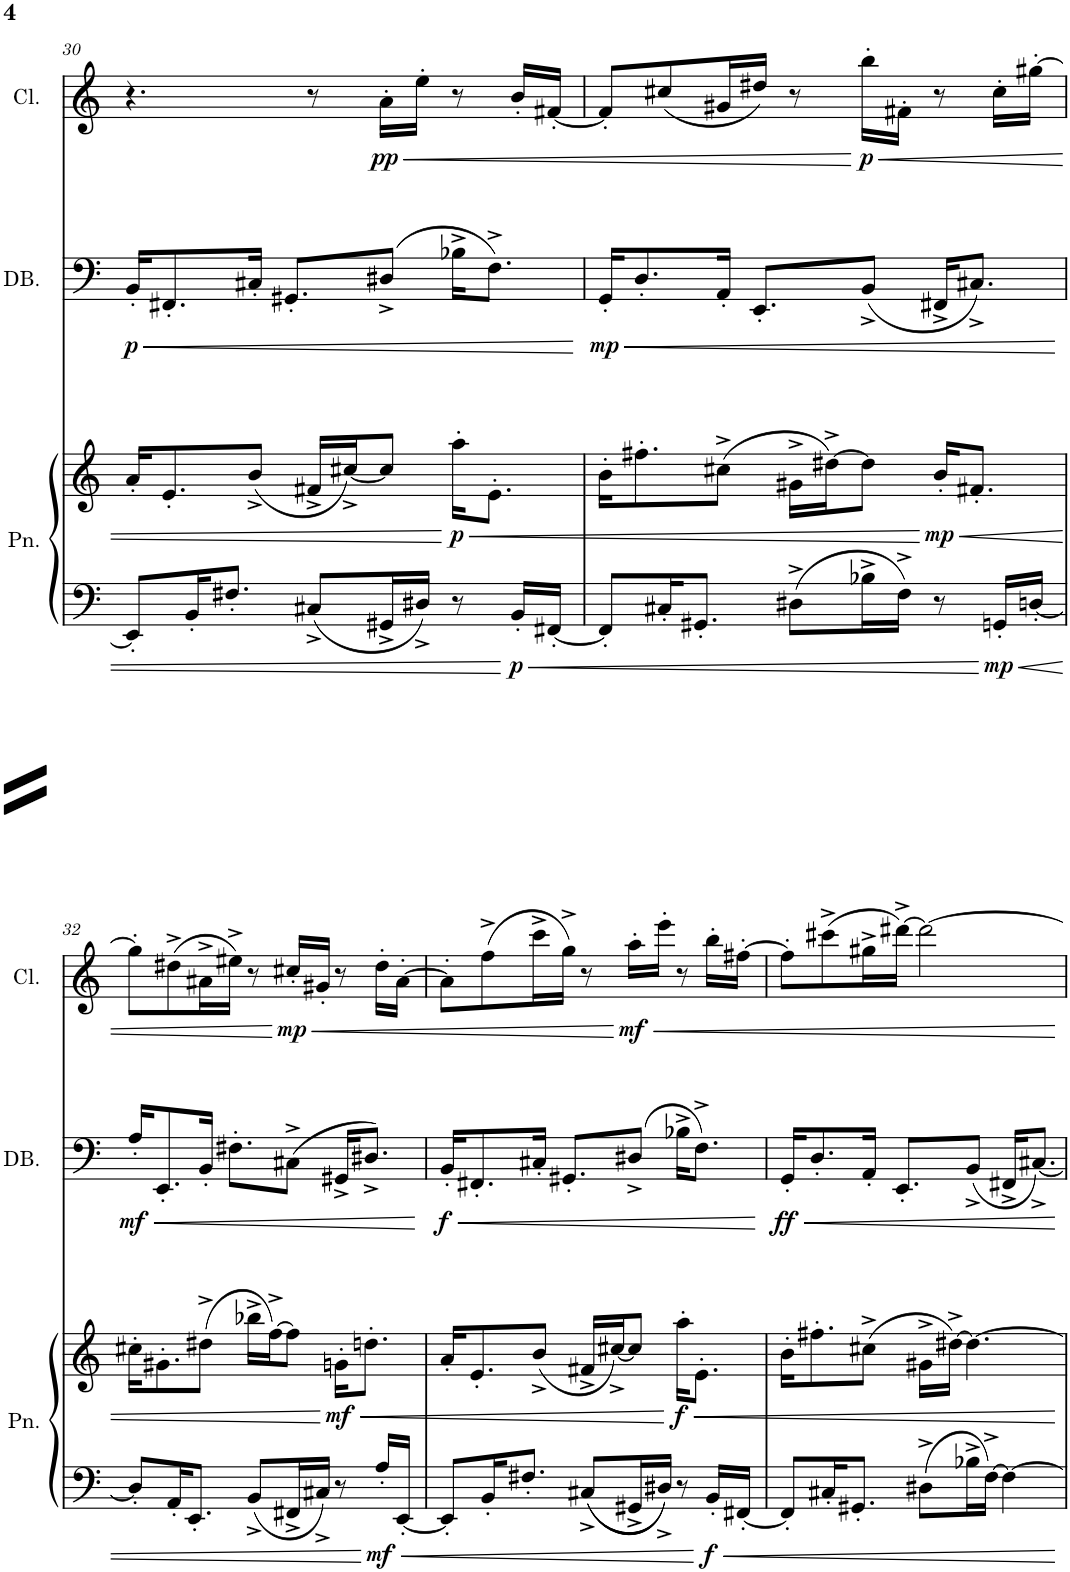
**kern	**kern	**dynam	**kern	**dynam	**kern	**dynam
*part3	*part3	*part3	*part2	*part2	*part1	*part1
*staff4	*staff3	*staff3/4	*staff2	*staff2	*staff1	*staff1
*I"Piano	*	*	*I"Double Bass  (without bow)	*	*I"Bb Clarinet	*
*I'Pn.	*	*	*I'DB.	*	*I'Cl.	*
!!LO:PB:g=z
*clefF4	*clefG2	*	*clefF4	*	*clefG2	*
*	*	*	*Trd7c12	*	*Trd1c2	*
*k[]	*k[]	*	*k[]	*	*k[]	*
*M7/8	*M7/8	*	*M7/8	*	*M7/8	*
=30	=30	=30	=30	=30	=30	=30
!	!	!	!	!LO:HP:b	!	!
!	!	!	!	!LO:DY:n=1:b	!	!
8EE'/L]	16a'/KL	.	16BB'/KL	< p	4.r	.
.	8.e'/	.	8.FF#X'/	.	.	.
16BB'/K	.	.	.	.	.	.
8.F#X'/J	.	.	.	.	.	.
.	(8b^/J	.	16C#X'/Jk	.	.	.
.	.	.	8.GG#X'/L	.	.	.
8C#X^/L	16f#X^/LL	.	.	.	8r	.
.	[16cc#X^/J)	.	.	.	.	.
!	!	!	!	!	!	!LO:HP:b
!	!	!	!	!	!	!LO:DY:n=1:b
16GG#X^/L	8cc#/J]	.	(8D#X^/J	.	16a'\LL	< pp
16D#X^/JJ	.	.	.	.	16ee'\JJ	.
!	!	!LO:HP:b	!	!	!	!
!	!	!LO:DY:n=1:b	!	!	!	!
8r	16aa'\KL	< p	16B-X^\KL	.	8r	.
.	8.e'\J	.	8.F^\J)	.	.	.
!	!	!LO:DY:n=2:b=2	!	!	!	!
16BB'/LL	.	p	.	.	16b'/LL	.
[16FF#X'/JJ	.	.	.	.	[16f#X'/JJ	.
.	.	.	.	[	.	.
=31	=31	=31	=31	=31	=31	=31
!	!	!	!	!LO:HP:b	!	!
!	!	!	!	!LO:DY:n=1:b	!	!
8FF#'/L]	16b'\KL	.	16GG'/KL	< mp	8f#'/L]	.
.	8.ff#X'\	.	8.D'/	.	.	.
16C#X'/K	.	.	.	.	(8cc#X/	.
8.GG#X'/J	.	.	.	.	.	.
.	(8cc#X^\J	.	16AA'/Jk	.	16g#X/L	.
.	.	.	8.EE'/L	.	16dd#X/JJ)	.
8D#X^\L	16g#X^\LL	.	.	.	8r	.
.	[16dd#X^\J)	.	.	.	.	.
!	!	!	!	!	!	!LO:HP:n=1:b
!	!	!	!	!	!	!LO:DY:n=1:b
16B-X^\L	8dd#\J]	.	(8BB^/J	.	16bb'\LL	[ < p
16F^\JJ	.	.	.	.	16f#X'\JJ	.
!	!	!LO:HP:n=1:b	!	!	!	!
!	!	!LO:DY:n=1:b	!	!	!	!
8r	16b'/KL	[ < mp	16FF#X^/KL	.	8r	.
.	8.f#X'/J	.	8.C#X^/J)	.	.	.
!	!	!LO:DY:n=2:b=2	!	!	!	!
16GGn'/LL	.	mp	.	.	16cc#'\LL	.
[16Dn'/JJ	.	.	.	.	[16gg#X'\JJ	.
.	.	.	.	[	.	.
!!LO:LB:g=z
=32	=32	=32	=32	=32	=32	=32
!	!	!	!	!LO:HP:b	!	!
!	!	!	!	!LO:DY:n=1:b	!	!
8D'/L]	16cc#X'\KL	.	16A'/KL	< mf	8gg#'\L]	.
.	8.g#X'\	.	8.EE'/	.	.	.
16AA'/K	.	.	.	.	(8dd#X^\	.
8.EE'/J	.	.	.	.	.	.
.	(8dd#X^\J	.	16BB'/Jk	.	16a#X^\L	.
.	.	.	8.F#X'\L	.	16ee#X^\JJ)	.
8BB^/L	16bb-X^\LL	.	.	.	8r	.
.	[16ff^\J)	.	.	.	.	.
!	!	!	!	!	!	!LO:HP:n=1:b
!	!	!	!	!	!	!LO:DY:n=1:b
16FF#X^/L	8ff\J]	.	(8C#X^\J	.	16cc#X'/LL	[ < mp
16C#X^/JJ	.	.	.	.	16g#X'/JJ	.
!	!	!LO:HP:n=1:b	!	!	!	!
!	!	!LO:DY:n=1:b	!	!	!	!
8r	16gn'\KL	[ < mf	16GG#X^/KL	.	8r	.
.	8.ddn'\J	.	8.D#X^/J)	.	.	.
!	!	!LO:DY:n=2:b=2	!	!	!	!
16A'/LL	.	mf	.	.	16dd#'\LL	.
[16EE'/JJ	.	.	.	.	[16a#'\JJ	.
.	.	.	.	[	.	.
=33	=33	=33	=33	=33	=33	=33
!	!	!	!	!LO:HP:b	!	!
!	!	!	!	!LO:DY:n=1:b	!	!
8EE'/L]	16a'/KL	.	16BB'/KL	< f	8a#'\L]	.
.	8.e'/	.	8.FF#X'/	.	.	.
16BB'/K	.	.	.	.	(8ff^\	.
8.F#X'/J	.	.	.	.	.	.
.	(8b^/J	.	16C#X'/Jk	.	16ccc^\L	.
.	.	.	8.GG#X'/L	.	16gg^\JJ)	.
8C#X^/L	16f#X^/LL	.	.	.	8r	.
.	[16cc#X^/J)	.	.	.	.	.
!	!	!	!	!	!	!LO:HP:n=1:b
!	!	!	!	!	!	!LO:DY:n=1:b
16GG#X^/L	8cc#/J]	.	(8D#X^/J	.	16aa'\LL	[ < mf
16D#X^/JJ	.	.	.	.	16eee'\JJ	.
!	!	!LO:HP:n=1:b	!	!	!	!
!	!	!LO:DY:n=1:b	!	!	!	!
8r	16aa'\KL	[ < f	16B-X^\KL	.	8r	.
.	8.e'\J	.	8.F^\J)	.	.	.
!	!	!LO:DY:n=2:b=2	!	!	!	!
16BB'/LL	.	f	.	.	16bb'\LL	.
[16FF#X'/JJ	.	.	.	.	[16ff#X'\JJ	.
.	.	.	.	[	.	.
=34	=34	=34	=34	=34	=34	=34
!	!	!	!	!LO:HP:b	!	!
!	!	!	!	!LO:DY:n=1:b	!	!
8FF#'/L]	16b'\KL	.	16GG'/KL	< ff	8ff#'\L]	.
.	8.ff#X'\	.	8.D'/	.	.	.
16C#X'/K	.	.	.	.	(8ccc#X^\	.
8.GG#X'/J	.	.	.	.	.	.
.	(8cc#X^\J	.	16AA'/Jk	.	16gg#X^\L	.
.	.	.	8.EE'/L	.	[16ddd#X^\JJ)	.
8D#X^\L	16g#X^\LL	.	.	.	2ddd#\_	.
.	[16dd#X^\JJ)	.	.	.	.	.
16B-X^\L	4.dd#\_	.	(8BB^/J	.	.	.
[16F^\JJ	.	.	.	.	.	.
4F\_	.	.	16FF#X^/KL	.	.	.
.	.	.	[8.C#X^/J)	.	.	.
.	.	[	.	[	.	[
=	=	=	=	=	=	=
*-	*-	*-	*-	*-	*-	*-
